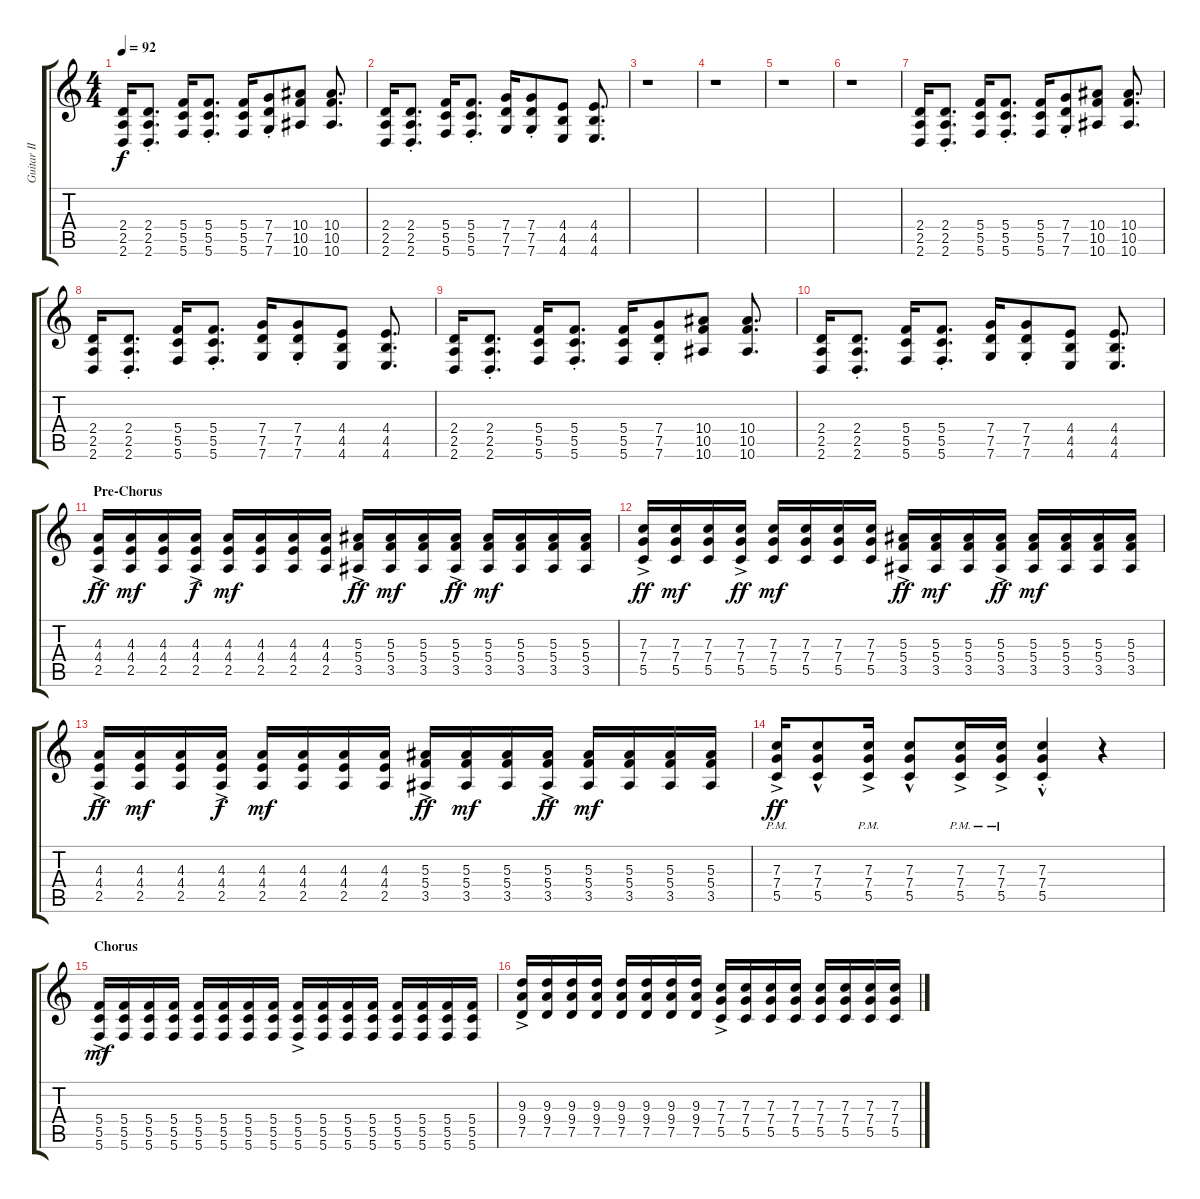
\track ("Guitar II" "Guitar II") {instrument overdrivenguitar}
\staff {score tabs}
\tuning (D4 A3 F3 C3 G2 C2) {hide}
\ts (4 4)
\tempo 92
\clef g2
\ks c
(2.4 2.5 2.6).16{dy f} (2.4{st} 2.5{st} 2.6{st}).8{d} (5.4 5.5 5.6).16 (5.4{st} 5.5{st} 5.6{st}).8{d} (5.4 5.5 5.6).16 (7.4{st} 7.5{st} 7.6{st}).8 (10.4 10.5 10.6).8 (10.4 10.5 10.6).8{d} |
(2.4 2.5 2.6).16 (2.4{st} 2.5{st} 2.6{st}).8{d} (5.4 5.5 5.6).16 (5.4{st} 5.5{st} 5.6{st}).8{d} (7.4 7.5 7.6).16 (7.4{st} 7.5{st} 7.6{st}).8 (4.4 4.5 4.6).8 (4.4 4.5 4.6).8{d} |
r.1 |
r.1 |
r.1 |
r.1 |
(2.4 2.5 2.6).16 (2.4{st} 2.5{st} 2.6{st}).8{d} (5.4 5.5 5.6).16 (5.4{st} 5.5{st} 5.6{st}).8{d} (5.4 5.5 5.6).16 (7.4{st} 7.5{st} 7.6{st}).8 (10.4 10.5 10.6).8 (10.4 10.5 10.6).8{d} |
(2.4 2.5 2.6).16 (2.4{st} 2.5{st} 2.6{st}).8{d} (5.4 5.5 5.6).16 (5.4{st} 5.5{st} 5.6{st}).8{d} (7.4 7.5 7.6).16 (7.4{st} 7.5{st} 7.6{st}).8 (4.4 4.5 4.6).8 (4.4 4.5 4.6).8{d} |
(2.4 2.5 2.6).16 (2.4{st} 2.5{st} 2.6{st}).8{d} (5.4 5.5 5.6).16 (5.4{st} 5.5{st} 5.6{st}).8{d} (5.4 5.5 5.6).16 (7.4{st} 7.5{st} 7.6{st}).8 (10.4 10.5 10.6).8 (10.4 10.5 10.6).8{d} |
(2.4 2.5 2.6).16 (2.4{st} 2.5{st} 2.6{st}).8{d} (5.4 5.5 5.6).16 (5.4{st} 5.5{st} 5.6{st}).8{d} (7.4 7.5 7.6).16 (7.4{st} 7.5{st} 7.6{st}).8 (4.4 4.5 4.6).8 (4.4 4.5 4.6).8{d} |
\section ("" "Pre-Chorus")
(4.3{ac} 4.4{ac} 2.5{ac}).16{dy ff} (4.3 4.4 2.5).16{dy mf} (4.3 4.4 2.5).16 (4.3{ac} 4.4{ac} 2.5{ac}).16{dy f} (4.3 4.4 2.5).16{dy mf} (4.3 4.4 2.5).16 (4.3 4.4 2.5).16 (4.3 4.4 2.5).16 (5.3{ac} 5.4{ac} 3.5{ac}).16{dy ff} (5.3 5.4 3.5).16{dy mf} (5.3 5.4 3.5).16 (5.3{ac} 5.4{ac} 3.5{ac}).16{dy ff} (5.3 5.4 3.5).16{dy mf} (5.3 5.4 3.5).16 (5.3 5.4 3.5).16 (5.3 5.4 3.5).16 |
(7.3{ac} 7.4{ac} 5.5{ac}).16{dy ff} (7.3 7.4 5.5).16{dy mf} (7.3 7.4 5.5).16 (7.3{ac} 7.4{ac} 5.5{ac}).16{dy ff} (7.3 7.4 5.5).16{dy mf} (7.3 7.4 5.5).16 (7.3 7.4 5.5).16 (7.3 7.4 5.5).16 (5.3{ac} 5.4{ac} 3.5{ac}).16{dy ff} (5.3 5.4 3.5).16{dy mf} (5.3 5.4 3.5).16 (5.3{ac} 5.4{ac} 3.5{ac}).16{dy ff} (5.3 5.4 3.5).16{dy mf} (5.3 5.4 3.5).16 (5.3 5.4 3.5).16 (5.3 5.4 3.5).16 |
(4.3{ac} 4.4{ac} 2.5{ac}).16{dy ff} (4.3 4.4 2.5).16{dy mf} (4.3 4.4 2.5).16 (4.3{ac} 4.4{ac} 2.5{ac}).16{dy f} (4.3 4.4 2.5).16{dy mf} (4.3 4.4 2.5).16 (4.3 4.4 2.5).16 (4.3 4.4 2.5).16 (5.3{ac} 5.4{ac} 3.5{ac}).16{dy ff} (5.3 5.4 3.5).16{dy mf} (5.3 5.4 3.5).16 (5.3{ac} 5.4{ac} 3.5{ac}).16{dy ff} (5.3 5.4 3.5).16{dy mf} (5.3 5.4 3.5).16 (5.3 5.4 3.5).16 (5.3 5.4 3.5).16 |
(7.3{ac} 7.4{ac pm} 5.5{ac pm}).16{dy ff} (7.3{hac} 7.4{hac} 5.5{hac}).8 (7.3{ac pm} 7.4{ac pm} 5.5{ac pm}).16 (7.3{hac} 7.4{hac} 5.5{hac}).8 (7.3{ac pm} 7.4{ac pm} 5.5{ac pm}).16 (7.3{ac pm} 7.4{ac pm} 5.5{ac pm}).16 (7.3{hac st} 7.4{hac st} 5.5{hac st}).4 r.4 |
\section ("" "Chorus")
(5.4{ac} 5.5{ac} 5.6{ac}).16{dy mf} (5.4 5.5 5.6).16 (5.4 5.5 5.6).16 (5.4 5.5 5.6).16 (5.4 5.5 5.6).16 (5.4 5.5 5.6).16 (5.4 5.5 5.6).16 (5.4 5.5 5.6).16 (5.4{ac} 5.5{ac} 5.6{ac}).16 (5.4 5.5 5.6).16 (5.4 5.5 5.6).16 (5.4 5.5 5.6).16 (5.4 5.5 5.6).16 (5.4 5.5 5.6).16 (5.4 5.5 5.6).16 (5.4 5.5 5.6).16 |
(9.3{ac} 9.4{ac} 7.5{ac}).16 (9.3 9.4 7.5).16 (9.3 9.4 7.5).16 (9.3 9.4 7.5).16 (9.3 9.4 7.5).16 (9.3 9.4 7.5).16 (9.3 9.4 7.5).16 (9.3 9.4 7.5).16 (7.3{ac} 7.4{ac} 5.5{ac}).16 (7.3 7.4 5.5).16 (7.3 7.4 5.5).16 (7.3 7.4 5.5).16 (7.3 7.4 5.5).16 (7.3 7.4 5.5).16 (7.3 7.4 5.5).16 (7.3 7.4 5.5).16
